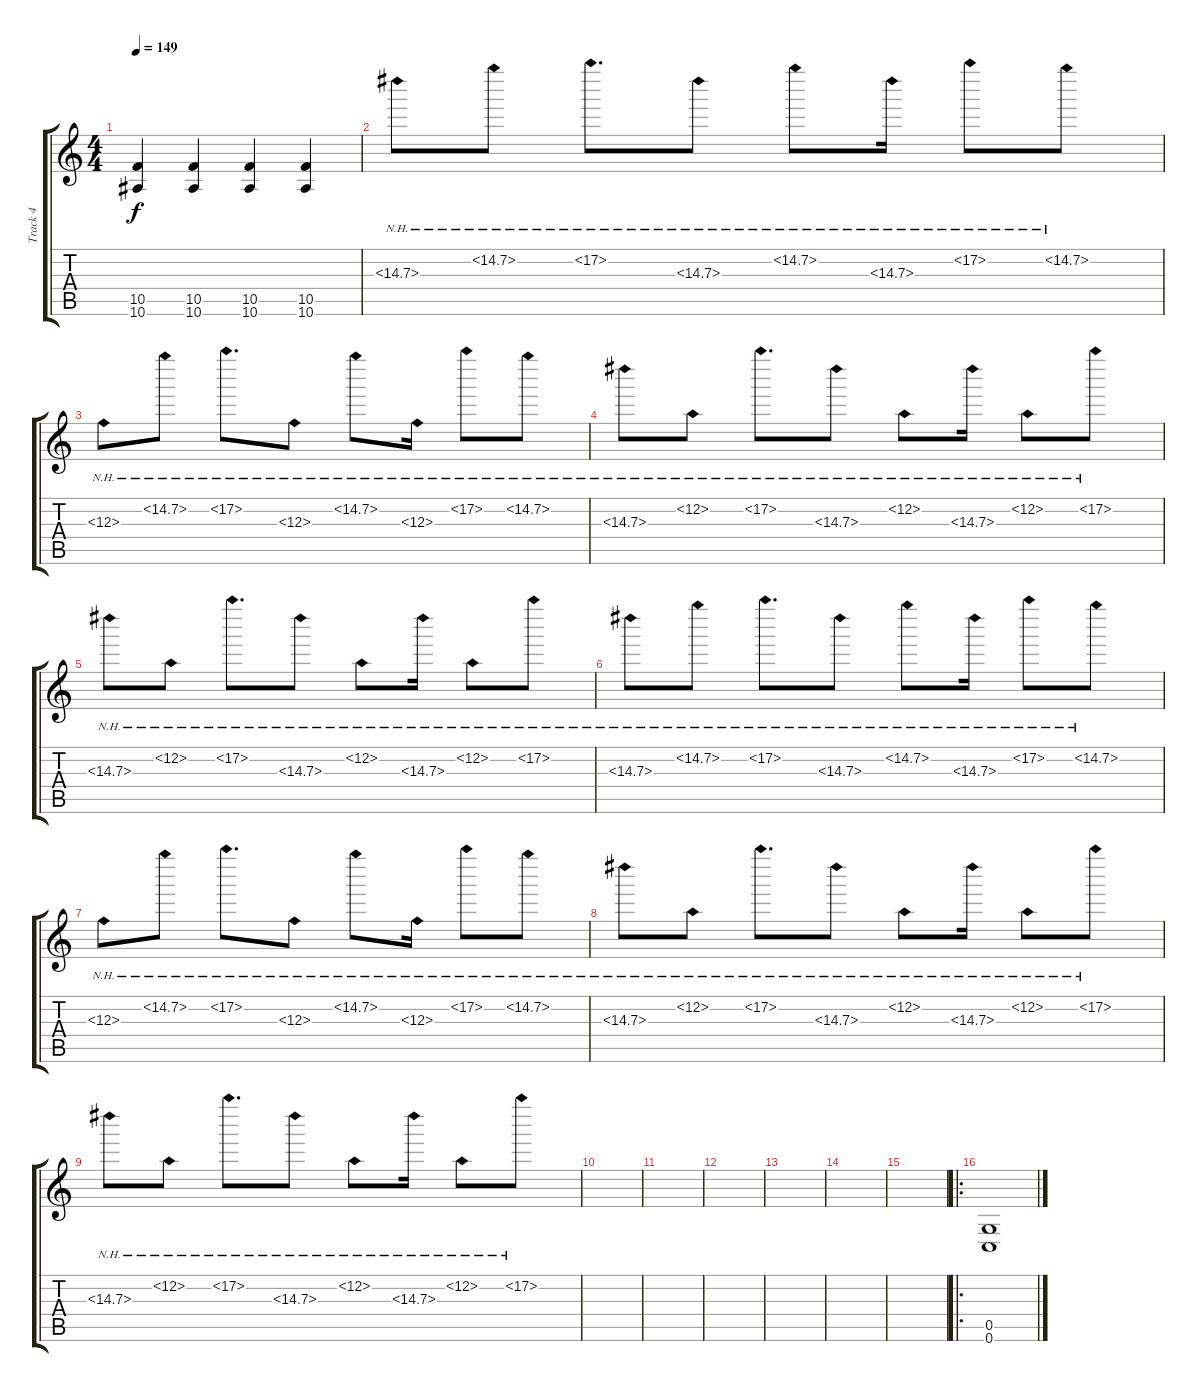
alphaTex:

\track ("Track 4" "Track 4") {instrument electricguitarclean}
\staff {score tabs}
\tuning (D4 A3 F3 C3 G2 C2) {hide}
\ts (4 4)
\tempo 149
\clef g2
\ks c
(10.5 10.6).4{dy f} (10.5 10.6).4 (10.5 10.6).4 (10.5 10.6).4 |
14.3{nh}.8{instrument electricguitarclean} 15.2{nh}.8 17.2{nh}.8{d} 14.3{nh}.8 15.2{nh}.8 14.3{nh}.16 17.2{nh}.8 15.2{nh}.8 |
13.3{nh}.8 15.2{nh}.8 17.2{nh}.8{d} 13.3{nh}.8 15.2{nh}.8 13.3{nh}.16 17.2{nh}.8 15.2{nh}.8 |
15.3{nh}.8 18.2{nh}.8 17.2{nh}.8{d} 15.3{nh}.8 18.2{nh}.8 15.3{nh}.16 18.2{nh}.8 17.2{nh}.8 |
14.3{nh}.8 18.2{nh}.8 17.2{nh}.8{d} 14.3{nh}.8 18.2{nh}.8 14.3{nh}.16 18.2{nh}.8 17.2{nh}.8 |
14.3{nh}.8 15.2{nh}.8 17.2{nh}.8{d} 14.3{nh}.8 15.2{nh}.8 14.3{nh}.16 17.2{nh}.8 15.2{nh}.8 |
13.3{nh}.8 15.2{nh}.8 17.2{nh}.8{d} 13.3{nh}.8 15.2{nh}.8 13.3{nh}.16 17.2{nh}.8 15.2{nh}.8 |
15.3{nh}.8 18.2{nh}.8 17.2{nh}.8{d} 15.3{nh}.8 18.2{nh}.8 15.3{nh}.16 18.2{nh}.8 17.2{nh}.8 |
14.3{nh}.8 18.2{nh}.8 17.2{nh}.8{d} 14.3{nh}.8 18.2{nh}.8 14.3{nh}.16 18.2{nh}.8 17.2{nh}.8 |
|
|
|
|
|
|
\ro
(0.5 0.6).1{instrument overdrivenguitar}
